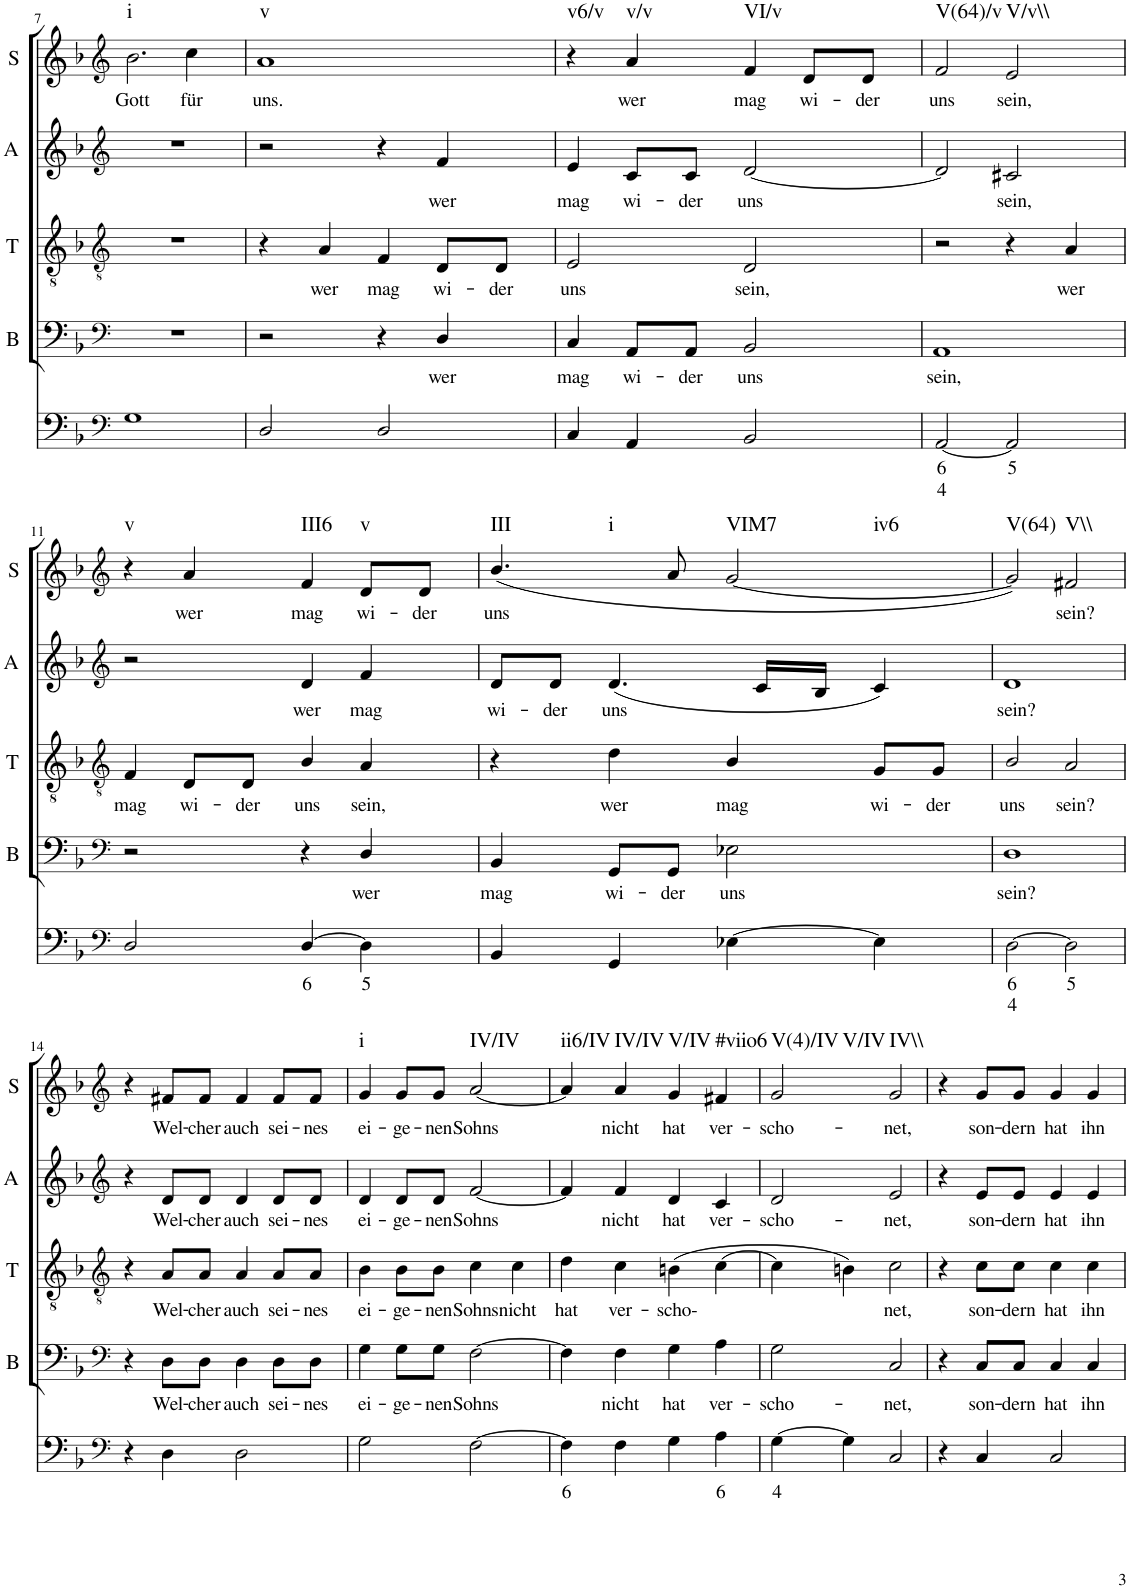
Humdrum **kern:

**kern	**text	**text	**kern	**text	**kern	**text	**kern	**text	**kern	**text	**harte
*part5	*part5	*part5	*part4	*part4	*part3	*part3	*part2	*part2	*part1	*part1	*part1
*staff5	*staff5	*staff5	*staff4	*staff4	*staff3	*staff3	*staff2	*staff2	*staff1	*staff1	*
*I"Continuo	*	*	*I"Bass	*	*I"Tenor	*	*I"Alto	*	*I"Soprano	*	*
*	*	*	*I'B	*	*I'T	*	*I'A	*	*I'S	*	*
!!LO:PB:g=z
*clefF4	*	*	*clefF4	*	*clefGv2	*	*clefG2	*	*clefG2	*	*
*k[b-]	*	*	*k[b-]	*	*k[b-]	*	*k[b-]	*	*k[b-]	*	*
*M4/4	*	*	*M4/4	*	*M4/4	*	*M4/4	*	*M4/4	*	*
=7	=7	=7	=7	=7	=7	=7	=7	=7	=7	=7	=7
!	!	!	!	!	!	!	!	!	!	!LO:LY:b	!LO:H:kt=i
1G	.	.	1r	.	1r	.	1r	.	2.b-\	Gott	N
!	!	!	!	!	!	!	!	!	!	!LO:LY:b	!
.	.	.	.	.	.	.	.	.	4cc\	für	.
=8	=8	=8	=8	=8	=8	=8	=8	=8	=8	=8	=8
!	!	!	!	!	!	!	!	!	!	!LO:LY:b	!LO:H:kt=v
2D/	.	.	2r	.	4r	.	2r	.	1a	uns.	N
!	!	!	!	!	!	!LO:LY:b	!	!	!	!	!
.	.	.	.	.	4A/	wer	.	.	.	.	.
!	!	!	!	!	!	!LO:LY:b	!	!	!	!	!
2D/	.	.	4r	.	4F/	mag	4r	.	.	.	.
!	!	!	!	!LO:LY:b	!	!LO:LY:b	!	!LO:LY:b	!	!	!
.	.	.	4D/	wer	8D/L	wi-	4f/	wer	.	.	.
!	!	!	!	!	!	!LO:LY:b	!	!	!	!	!
.	.	.	.	.	8D/J	der	.	.	.	.	.
=9	=9	=9	=9	=9	=9	=9	=9	=9	=9	=9	=9
!	!	!	!	!LO:LY:b	!	!LO:LY:b	!	!LO:LY:b	!	!	!LO:H:kt=v6/v
4C/	.	.	4C/	mag	2E/	uns	4e/	mag	4r	.	N
!	!	!	!	!LO:LY:b	!	!	!	!LO:LY:b	!	!LO:LY:b	!LO:H:kt=v/v
4AA/	.	.	8AA/L	wi-	.	.	8c/L	wi-	4a/	wer	N
!	!	!	!	!LO:LY:b	!	!	!	!LO:LY:b	!	!	!
.	.	.	8AA/J	der	.	.	8c/J	der	.	.	.
!	!	!	!	!LO:LY:b	!	!LO:LY:b	!	!LO:LY:b	!	!LO:LY:b	!LO:H:kt=VI/v
2BB-/	.	.	2BB-/	uns	2D/	sein,	[2d/	uns	4f/	mag	N
!	!	!	!	!	!	!	!	!	!	!LO:LY:b	!
.	.	.	.	.	.	.	.	.	8d/L	wi-	.
!	!	!	!	!	!	!	!	!	!	!LO:LY:b	!
.	.	.	.	.	.	.	.	.	8d/J	der	.
=10	=10	=10	=10	=10	=10	=10	=10	=10	=10	=10	=10
!	!LO:LY:b	!LO:LY:b	!	!LO:LY:b	!	!	!	!	!	!LO:LY:b	!LO:H:kt=V(64)/v
[2AA/	6	4	1AA	sein,	2r	.	2d/]	.	2f/	uns	N
!	!LO:LY:b	!	!	!	!	!	!	!LO:LY:b	!	!LO:LY:b	!LO:H:kt=V/v\\
2AA/]	5	.	.	.	4r	.	2c#X/	sein,	2e/	sein,	N
!	!	!	!	!	!	!LO:LY:b	!	!	!	!	!
.	.	.	.	.	4A/	wer	.	.	.	.	.
!!LO:LB:g=z
=11	=11	=11	=11	=11	=11	=11	=11	=11	=11	=11	=11
*clefF4	*	*	*clefF4	*	*clefGv2	*	*clefG2	*	*clefG2	*	*
!	!	!	!	!	!	!LO:LY:b	!	!	!	!	!LO:H:kt=v
2D/	.	.	2r	.	4F/	mag	2r	.	4r	.	N
!	!	!	!	!	!	!LO:LY:b	!	!	!	!LO:LY:b	!
.	.	.	.	.	8D/L	wi-	.	.	4a/	wer	.
!	!	!	!	!	!	!LO:LY:b	!	!	!	!	!
.	.	.	.	.	8D/J	der	.	.	.	.	.
!	!LO:LY:b	!	!	!	!	!LO:LY:b	!	!LO:LY:b	!	!LO:LY:b	!LO:H:kt=III6
[4D/	6	.	4r	.	4B-/	uns	4d/	wer	4f/	mag	N
!	!LO:LY:b	!	!	!LO:LY:b	!	!LO:LY:b	!	!LO:LY:b	!	!LO:LY:b	!LO:H:kt=v
4D\]	5	.	4D/	wer	4A/	sein,	4f/	mag	8d/L	wi-	N
!	!	!	!	!	!	!	!	!	!	!LO:LY:b	!
.	.	.	.	.	.	.	.	.	8d/J	der	.
=12	=12	=12	=12	=12	=12	=12	=12	=12	=12	=12	=12
!	!	!	!	!LO:LY:b	!	!	!	!LO:LY:b	!	!LO:LY:b	!LO:H:n=1:kt=III
!	!	!	!	!	!	!	!	!	!	!	!LO:H:n=2:kt=i
4BB-/	.	.	4BB-/	mag	4r	.	8d/L	wi-	(4.b-/	uns	N N
!	!	!	!	!	!	!	!	!LO:LY:b	!	!	!
.	.	.	.	.	.	.	8d/J	der	.	.	.
!	!	!	!	!LO:LY:b	!	!LO:LY:b	!	!LO:LY:b	!	!	!
4GG/	.	.	8GG/L	wi-	4d\	wer	(4.d/	uns	.	.	.
!	!	!	!	!LO:LY:b	!	!	!	!	!	!	!
.	.	.	8GG/J	der	.	.	.	.	8a/	.	.
!	!	!	!	!LO:LY:b	!	!LO:LY:b	!	!	!	!	!LO:H:n=1:kt=VIM7
!	!	!	!	!	!	!	!	!	!	!	!LO:H:n=2:kt=iv6
[4E-X\	.	.	2E-X\	uns	4B-/	mag	.	.	[2g/	.	N N
.	.	.	.	.	.	.	16c/LL	.	.	.	.
.	.	.	.	.	.	.	16B-/JJ	.	.	.	.
!	!	!	!	!	!	!LO:LY:b	!	!	!	!	!
4E-\]	.	.	.	.	8G/L	wi-	4c/)	.	.	.	.
!	!	!	!	!	!	!LO:LY:b	!	!	!	!	!
.	.	.	.	.	8G/J	der	.	.	.	.	.
=13	=13	=13	=13	=13	=13	=13	=13	=13	=13	=13	=13
!	!LO:LY:b	!LO:LY:b	!	!LO:LY:b	!	!LO:LY:b	!	!LO:LY:b	!	!	!LO:H:kt=V(64)
[2D\	6	4	1D	sein?	2B-/	uns	1d	sein?	2g/])	.	N
!	!LO:LY:b	!	!	!	!	!LO:LY:b	!	!	!	!LO:LY:b	!LO:H:kt=V\\
2D\]	5	.	.	.	2A/	sein?	.	.	2f#X/	sein?	N
!!LO:LB:g=z
=14	=14	=14	=14	=14	=14	=14	=14	=14	=14	=14	=14
*clefF4	*	*	*clefF4	*	*clefGv2	*	*clefG2	*	*clefG2	*	*
4r	.	.	4r	.	4r	.	4r	.	4r	.	.
!	!	!	!	!LO:LY:b	!	!LO:LY:b	!	!LO:LY:b	!	!LO:LY:b	!
4D\	.	.	8D\L	Wel-	8A/L	Wel-	8d/L	Wel-	8f#X/L	Wel-	.
!	!	!	!	!LO:LY:b	!	!LO:LY:b	!	!LO:LY:b	!	!LO:LY:b	!
.	.	.	8D\J	cher	8A/J	cher	8d/J	cher	8f#/J	cher	.
!	!	!	!	!LO:LY:b	!	!LO:LY:b	!	!LO:LY:b	!	!LO:LY:b	!
2D\	.	.	4D\	auch	4A/	auch	4d/	auch	4f#/	auch	.
!	!	!	!	!LO:LY:b	!	!LO:LY:b	!	!LO:LY:b	!	!LO:LY:b	!
.	.	.	8D\L	sei-	8A/L	sei-	8d/L	sei-	8f#/L	sei-	.
!	!	!	!	!LO:LY:b	!	!LO:LY:b	!	!LO:LY:b	!	!LO:LY:b	!
.	.	.	8D\J	nes	8A/J	nes	8d/J	nes	8f#/J	nes	.
=15	=15	=15	=15	=15	=15	=15	=15	=15	=15	=15	=15
!	!	!	!	!LO:LY:b	!	!LO:LY:b	!	!LO:LY:b	!	!LO:LY:b	!LO:H:kt=i
2G\	.	.	4G\	ei-	4B-\	ei-	4d/	ei-	4g/	ei-	N
!	!	!	!	!LO:LY:b	!	!LO:LY:b	!	!LO:LY:b	!	!LO:LY:b	!
.	.	.	8G\L	ge-	8B-\L	ge-	8d/L	ge-	8g/L	ge-	.
!	!	!	!	!LO:LY:b	!	!LO:LY:b	!	!LO:LY:b	!	!LO:LY:b	!
.	.	.	8G\J	nen	8B-\J	nen	8d/J	nen	8g/J	nen	.
!	!	!	!	!LO:LY:b	!	!LO:LY:b	!	!LO:LY:b	!	!LO:LY:b	!LO:H:kt=IV/IV
[2F\	.	.	[2F\	Sohns	4c\	Sohns	[2f/	Sohns	[2a/	Sohns	N
!	!	!	!	!	!	!LO:LY:b	!	!	!	!	!
.	.	.	.	.	4c\	nicht	.	.	.	.	.
=16	=16	=16	=16	=16	=16	=16	=16	=16	=16	=16	=16
!	!LO:LY:b	!	!	!	!	!LO:LY:b	!	!	!	!	!LO:H:kt=ii6/IV
4F\]	6	.	4F\]	.	4d\	hat	4f/]	.	4a/]	.	N
!	!	!	!	!LO:LY:b	!	!LO:LY:b	!	!LO:LY:b	!	!LO:LY:b	!LO:H:kt=IV/IV
4F\	.	.	4F\	nicht	4c\	ver-	4f/	nicht	4a/	nicht	N
!	!	!	!	!LO:LY:b	!	!LO:LY:b	!	!LO:LY:b	!	!LO:LY:b	!LO:H:kt=V/IV
4G\	.	.	4G\	hat	(4Bn\	scho-	4d/	hat	4g/	hat	N
!	!LO:LY:b	!	!	!LO:LY:b	!	!	!	!LO:LY:b	!	!LO:LY:b	!LO:H:kt=#viio6
4A\	6	.	4A\	ver-	[4c\	.	4c/	ver-	4f#X/	ver-	N
=17	=17	=17	=17	=17	=17	=17	=17	=17	=17	=17	=17
!	!LO:LY:b	!	!	!LO:LY:b	!	!	!	!LO:LY:b	!	!LO:LY:b	!LO:H:n=1:kt=V(4)/IV
!	!	!	!	!	!	!	!	!	!	!	!LO:H:n=2:kt=V/IV
[4G\	4	.	2G\	scho-	4c\]	.	2d/	scho-	2g/	scho-	N N
4G\]	.	.	.	.	4Bn\)	.	.	.	.	.	.
!	!	!	!	!LO:LY:b	!	!LO:LY:b	!	!LO:LY:b	!	!LO:LY:b	!LO:H:kt=IV\\
2C/	.	.	2C/	net,	2c\	net,	2e/	net,	2g/	net,	N
=18	=18	=18	=18	=18	=18	=18	=18	=18	=18	=18	=18
4r	.	.	4r	.	4r	.	4r	.	4r	.	.
!	!	!	!	!LO:LY:b	!	!LO:LY:b	!	!LO:LY:b	!	!LO:LY:b	!
4C/	.	.	8C/L	son-	8c\L	son-	8e/L	son-	8g/L	son-	.
!	!	!	!	!LO:LY:b	!	!LO:LY:b	!	!LO:LY:b	!	!LO:LY:b	!
.	.	.	8C/J	dern	8c\J	dern	8e/J	dern	8g/J	dern	.
!	!	!	!	!LO:LY:b	!	!LO:LY:b	!	!LO:LY:b	!	!LO:LY:b	!
2C/	.	.	4C/	hat	4c\	hat	4e/	hat	4g/	hat	.
!	!	!	!	!LO:LY:b	!	!LO:LY:b	!	!LO:LY:b	!	!LO:LY:b	!
.	.	.	4C/	ihn	4c\	ihn	4e/	ihn	4g/	ihn	.
=	=	=	=	=	=	=	=	=	=	=	=
*-	*-	*-	*-	*-	*-	*-	*-	*-	*-	*-	*-
